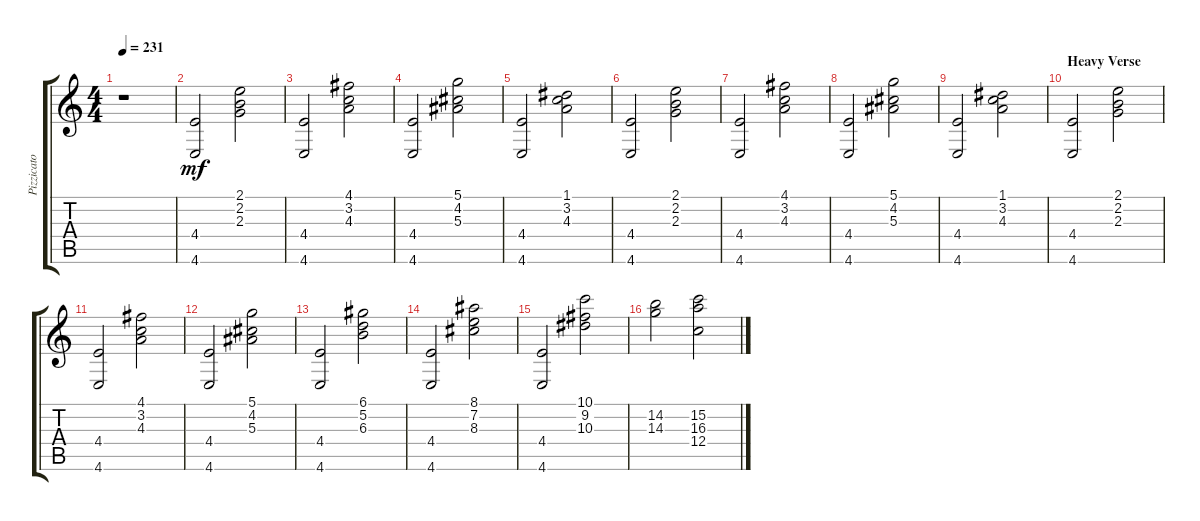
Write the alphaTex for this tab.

\track ("Pizzicato" "Pizzicato") {instrument electricguitarclean}
\staff {score tabs}
\tuning (D4 A3 F3 C3 G2 C2) {hide}
\ts (4 4)
\tempo 231
\clef g2
\ks aminor
r.1{dy mf} |
(4.4 4.6).2 (2.1 2.2 2.3).2 |
(4.4 4.6).2 (4.1 3.2 4.3).2 |
(4.4 4.6).2 (5.1 4.2 5.3).2 |
(4.4 4.6).2 (1.1 3.2 4.3).2 |
(4.4 4.6).2 (2.1 2.2 2.3).2 |
(4.4 4.6).2 (4.1 3.2 4.3).2 |
(4.4 4.6).2 (5.1 4.2 5.3).2 |
(4.4 4.6).2 (1.1 3.2 4.3).2 |
\section ("" "Heavy Verse")
(4.4 4.6).2 (2.1 2.2 2.3).2 |
(4.4 4.6).2 (4.1 3.2 4.3).2 |
(4.4 4.6).2 (5.1 4.2 5.3).2 |
(4.4 4.6).2 (6.1 5.2 6.3).2 |
(4.4 4.6).2 (8.1 7.2 8.3).2 |
(4.4 4.6).2 (10.1 9.2 10.3).2 |
(14.2 14.3).2 (15.2 16.3 12.4).2
